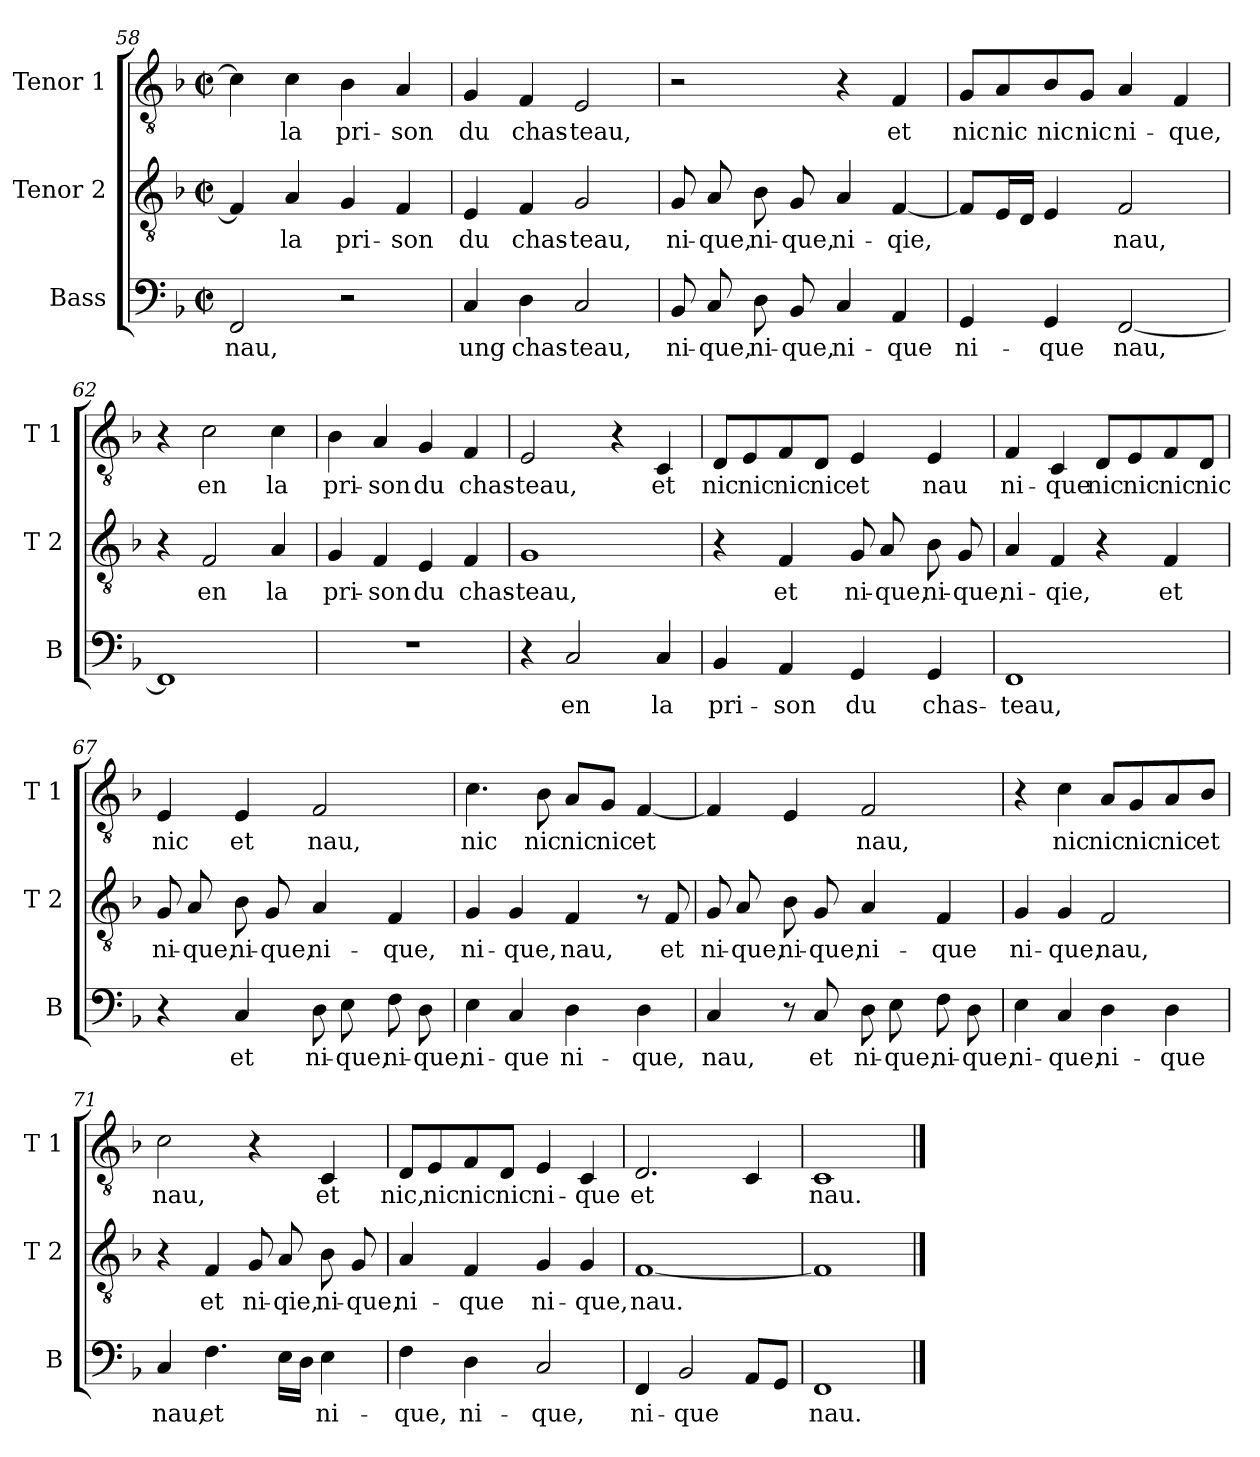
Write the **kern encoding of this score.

**kern	**text	**kern	**text	**kern	**text
*part3	*part3	*part2	*part2	*part1	*part1
*staff3	*staff3	*staff2	*staff2	*staff1	*staff1
*I"Bass	*	*I"Tenor 2	*	*I"Tenor 1	*
*I'B	*	*I'T 2	*	*I'T 1	*
*clefF4	*	*clefGv2	*	*clefGv2	*
*k[b-]	*	*k[b-]	*	*k[b-]	*
*F:	*	*F:	*	*F:	*
*M2/2	*	*M2/2	*	*M2/2	*
*met(c|)	*	*met(c|)	*	*met(c|)	*
=58	=58	=58	=58	=58	=58
!	!LO:LY:b	!	!	!	!
2FF/	nau,	4F/]	.	4c\]	.
!	!	!	!LO:LY:b	!	!LO:LY:b
.	.	4A/	la	4c\	la
!	!	!	!LO:LY:b	!	!LO:LY:b
2r	.	4G/	pri-	4B-\	pri-
!	!	!	!LO:LY:b	!	!LO:LY:b
.	.	4F/	-son	4A/	-son
!!LO:PB:g=z
=59	=59	=59	=59	=59	=59
!	!LO:LY:b	!	!LO:LY:b	!	!LO:LY:b
4C/	ung	4E/	du	4G/	du
!	!LO:LY:b	!	!LO:LY:b	!	!LO:LY:b
4D\	chas-	4F/	chas-	4F/	chas-
!	!LO:LY:b	!	!LO:LY:b	!	!LO:LY:b
2C/	-teau,	2G/	-teau,	2E/	-teau,
=60	=60	=60	=60	=60	=60
!	!LO:LY:b	!	!LO:LY:b	!	!
8BB-/	ni-	8G/	ni-	2r	.
!	!LO:LY:b	!	!LO:LY:b	!	!
8C/	-que,	8A/	-que,	.	.
!	!LO:LY:b	!	!LO:LY:b	!	!
8D\	ni-	8B-\	ni-	.	.
!	!LO:LY:b	!	!LO:LY:b	!	!
8BB-/	-que,	8G/	-que,	.	.
!	!LO:LY:b	!	!LO:LY:b	!	!
4C/	ni-	4A/	ni-	4r	.
!	!LO:LY:b	!	!LO:LY:b	!	!LO:LY:b
4AA/	-que	[4F/	-qie,	4F/	et
=61	=61	=61	=61	=61	=61
!	!LO:LY:b	!	!	!	!LO:LY:b
4GG/	ni-	8F/L]	.	8G/L	nic
!	!	!	!	!	!LO:LY:b
.	.	16E/L	.	8A/	nic
.	.	16D/JJ	.	.	.
!	!LO:LY:b	!	!	!	!LO:LY:b
4GG/	-que	4E/	.	8B-/	nic
!	!	!	!	!	!LO:LY:b
.	.	.	.	8G/J	nic
!	!LO:LY:b	!	!LO:LY:b	!	!LO:LY:b
[2FF/	nau,	2F/	nau,	4A/	ni-
!	!	!	!	!	!LO:LY:b
.	.	.	.	4F/	-que,
=62	=62	=62	=62	=62	=62
1FF]	.	4r	.	4r	.
!	!	!	!LO:LY:b	!	!LO:LY:b
.	.	2F/	en	2c\	en
!	!	!	!LO:LY:b	!	!LO:LY:b
.	.	4A/	la	4c\	la
!!LO:LB:g=z
=63	=63	=63	=63	=63	=63
!	!	!	!LO:LY:b	!	!LO:LY:b
1r	.	4G/	pri-	4B-\	pri-
!	!	!	!LO:LY:b	!	!LO:LY:b
.	.	4F/	-son	4A/	-son
!	!	!	!LO:LY:b	!	!LO:LY:b
.	.	4E/	du	4G/	du
!	!	!	!LO:LY:b	!	!LO:LY:b
.	.	4F/	chas-	4F/	chas-
=64	=64	=64	=64	=64	=64
!	!	!	!LO:LY:b	!	!LO:LY:b
4r	.	1G	-teau,	2E/	-teau,
!	!LO:LY:b	!	!	!	!
2C/	en	.	.	.	.
.	.	.	.	4r	.
!	!LO:LY:b	!	!	!	!LO:LY:b
4C/	la	.	.	4C/	et
=65	=65	=65	=65	=65	=65
!	!LO:LY:b	!	!	!	!LO:LY:b
4BB-/	pri-	4r	.	8D/L	nic
!	!	!	!	!	!LO:LY:b
.	.	.	.	8E/	nic
!	!LO:LY:b	!	!LO:LY:b	!	!LO:LY:b
4AA/	-son	4F/	et	8F/	nic
!	!	!	!	!	!LO:LY:b
.	.	.	.	8D/J	nic
!	!LO:LY:b	!	!LO:LY:b	!	!LO:LY:b
4GG/	du	8G/	ni-	4E/	et
!	!	!	!LO:LY:b	!	!
.	.	8A/	-que,	.	.
!	!LO:LY:b	!	!LO:LY:b	!	!LO:LY:b
4GG/	chas-	8B-\	ni-	4E/	nau
!	!	!	!LO:LY:b	!	!
.	.	8G/	-que,	.	.
=66	=66	=66	=66	=66	=66
!	!LO:LY:b	!	!LO:LY:b	!	!LO:LY:b
1FF	-teau,	4A/	ni-	4F/	ni-
!	!	!	!LO:LY:b	!	!LO:LY:b
.	.	4F/	-qie,	4C/	-que
!	!	!	!	!	!LO:LY:b
.	.	4r	.	8D/L	nic
!	!	!	!	!	!LO:LY:b
.	.	.	.	8E/	nic
!	!	!	!LO:LY:b	!	!LO:LY:b
.	.	4F/	et	8F/	nic
!	!	!	!	!	!LO:LY:b
.	.	.	.	8D/J	nic
!!LO:LB:g=z
=67	=67	=67	=67	=67	=67
!	!	!	!LO:LY:b	!	!LO:LY:b
4r	.	8G/	ni-	4E/	nic
!	!	!	!LO:LY:b	!	!
.	.	8A/	-que,	.	.
!	!LO:LY:b	!	!LO:LY:b	!	!LO:LY:b
4C/	et	8B-\	ni-	4E/	et
!	!	!	!LO:LY:b	!	!
.	.	8G/	-que,	.	.
!	!LO:LY:b	!	!LO:LY:b	!	!LO:LY:b
8D\	ni-	4A/	ni-	2F/	nau,
!	!LO:LY:b	!	!	!	!
8E\	-que,	.	.	.	.
!	!LO:LY:b	!	!LO:LY:b	!	!
8F\	ni-	4F/	-que,	.	.
!	!LO:LY:b	!	!	!	!
8D\	-que,	.	.	.	.
=68	=68	=68	=68	=68	=68
!	!LO:LY:b	!	!LO:LY:b	!	!LO:LY:b
4E\	ni-	4G/	ni-	4.c\	nic
!	!LO:LY:b	!	!LO:LY:b	!	!
4C/	-que	4G/	-que,	.	.
!	!	!	!	!	!LO:LY:b
.	.	.	.	8B-\	nic
!	!LO:LY:b	!	!LO:LY:b	!	!LO:LY:b
4D\	ni-	4F/	nau,	8A/L	nic
!	!	!	!	!	!LO:LY:b
.	.	.	.	8G/J	nic
!	!LO:LY:b	!	!	!	!LO:LY:b
4D\	-que,	8r	.	[4F/	et
!	!	!	!LO:LY:b	!	!
.	.	8F/	et	.	.
=69	=69	=69	=69	=69	=69
!	!LO:LY:b	!	!LO:LY:b	!	!
4C/	nau,	8G/	ni-	4F/]	.
!	!	!	!LO:LY:b	!	!
.	.	8A/	-que,	.	.
!	!	!	!LO:LY:b	!	!
8r	.	8B-\	ni-	4E/	.
!	!LO:LY:b	!	!LO:LY:b	!	!
8C/	et	8G/	-que,	.	.
!	!LO:LY:b	!	!LO:LY:b	!	!LO:LY:b
8D\	ni-	4A/	ni-	2F/	nau,
!	!LO:LY:b	!	!	!	!
8E\	-que,	.	.	.	.
!	!LO:LY:b	!	!LO:LY:b	!	!
8F\	ni-	4F/	-que	.	.
!	!LO:LY:b	!	!	!	!
8D\	-que,	.	.	.	.
=70	=70	=70	=70	=70	=70
!	!LO:LY:b	!	!LO:LY:b	!	!
4E\	ni-	4G/	ni-	4r	.
!	!LO:LY:b	!	!LO:LY:b	!	!LO:LY:b
4C/	-que,	4G/	-que,	4c\	nic
!	!LO:LY:b	!	!LO:LY:b	!	!LO:LY:b
4D\	ni-	2F/	nau,	8A/L	nic
!	!	!	!	!	!LO:LY:b
.	.	.	.	8G/	nic
!	!LO:LY:b	!	!	!	!LO:LY:b
4D\	-que	.	.	8A/	nic
!	!	!	!	!	!LO:LY:b
.	.	.	.	8B-/J	et
!!LO:LB:g=z
=71	=71	=71	=71	=71	=71
!	!LO:LY:b	!	!	!	!LO:LY:b
4C/	nau,	4r	.	2c\	nau,
!	!LO:LY:b	!	!LO:LY:b	!	!
4.F\	et	4F/	et	.	.
!	!	!	!LO:LY:b	!	!
.	.	8G/	ni-	4r	.
!	!	!	!LO:LY:b	!	!
16E\LL	.	8A/	-qie,	.	.
16D\JJ	.	.	.	.	.
!	!LO:LY:b	!	!LO:LY:b	!	!LO:LY:b
4E\	ni-	8B-\	ni-	4C/	et
!	!	!	!LO:LY:b	!	!
.	.	8G/	-que,	.	.
=72	=72	=72	=72	=72	=72
!	!LO:LY:b	!	!LO:LY:b	!	!LO:LY:b
4F\	-que,	4A/	ni-	8D/L	nic,
!	!	!	!	!	!LO:LY:b
.	.	.	.	8E/	nic
!	!LO:LY:b	!	!LO:LY:b	!	!LO:LY:b
4D\	ni-	4F/	-que	8F/	nic
!	!	!	!	!	!LO:LY:b
.	.	.	.	8D/J	nic
!	!LO:LY:b	!	!LO:LY:b	!	!LO:LY:b
2C/	-que,	4G/	ni-	4E/	ni-
!	!	!	!LO:LY:b	!	!LO:LY:b
.	.	4G/	-que,	4C/	-que
=73	=73	=73	=73	=73	=73
!	!LO:LY:b	!	!LO:LY:b	!	!LO:LY:b
4FF/	ni-	[1F	nau.	2.D/	et
!	!LO:LY:b	!	!	!	!
2BB-/	-que	.	.	.	.
8AA/L	.	.	.	4C/	.
8GG/J	.	.	.	.	.
=74	=74	=74	=74	=74	=74
!	!LO:LY:b	!	!	!	!LO:LY:b
1FF	nau.	1F]	.	1C	nau.
==	==	==	==	==	==
*-	*-	*-	*-	*-	*-
